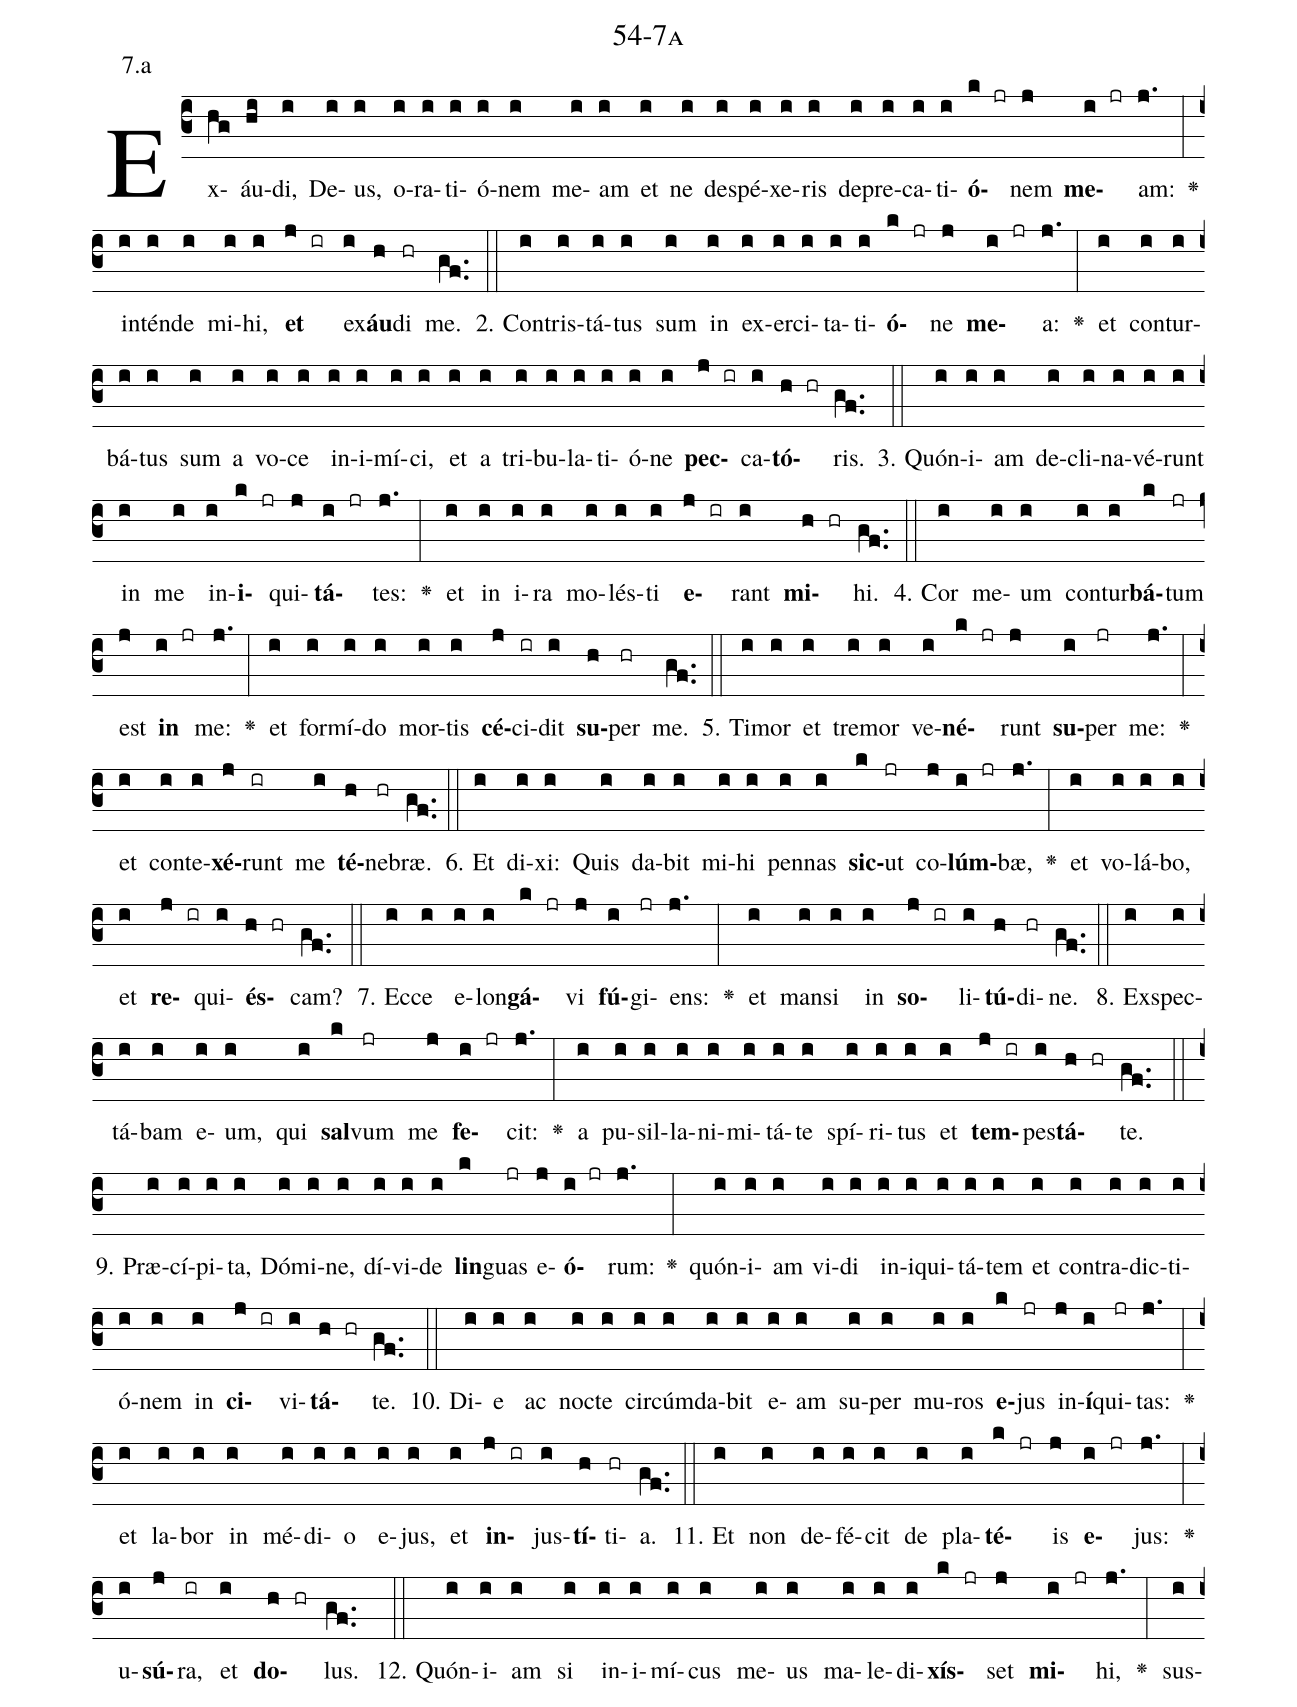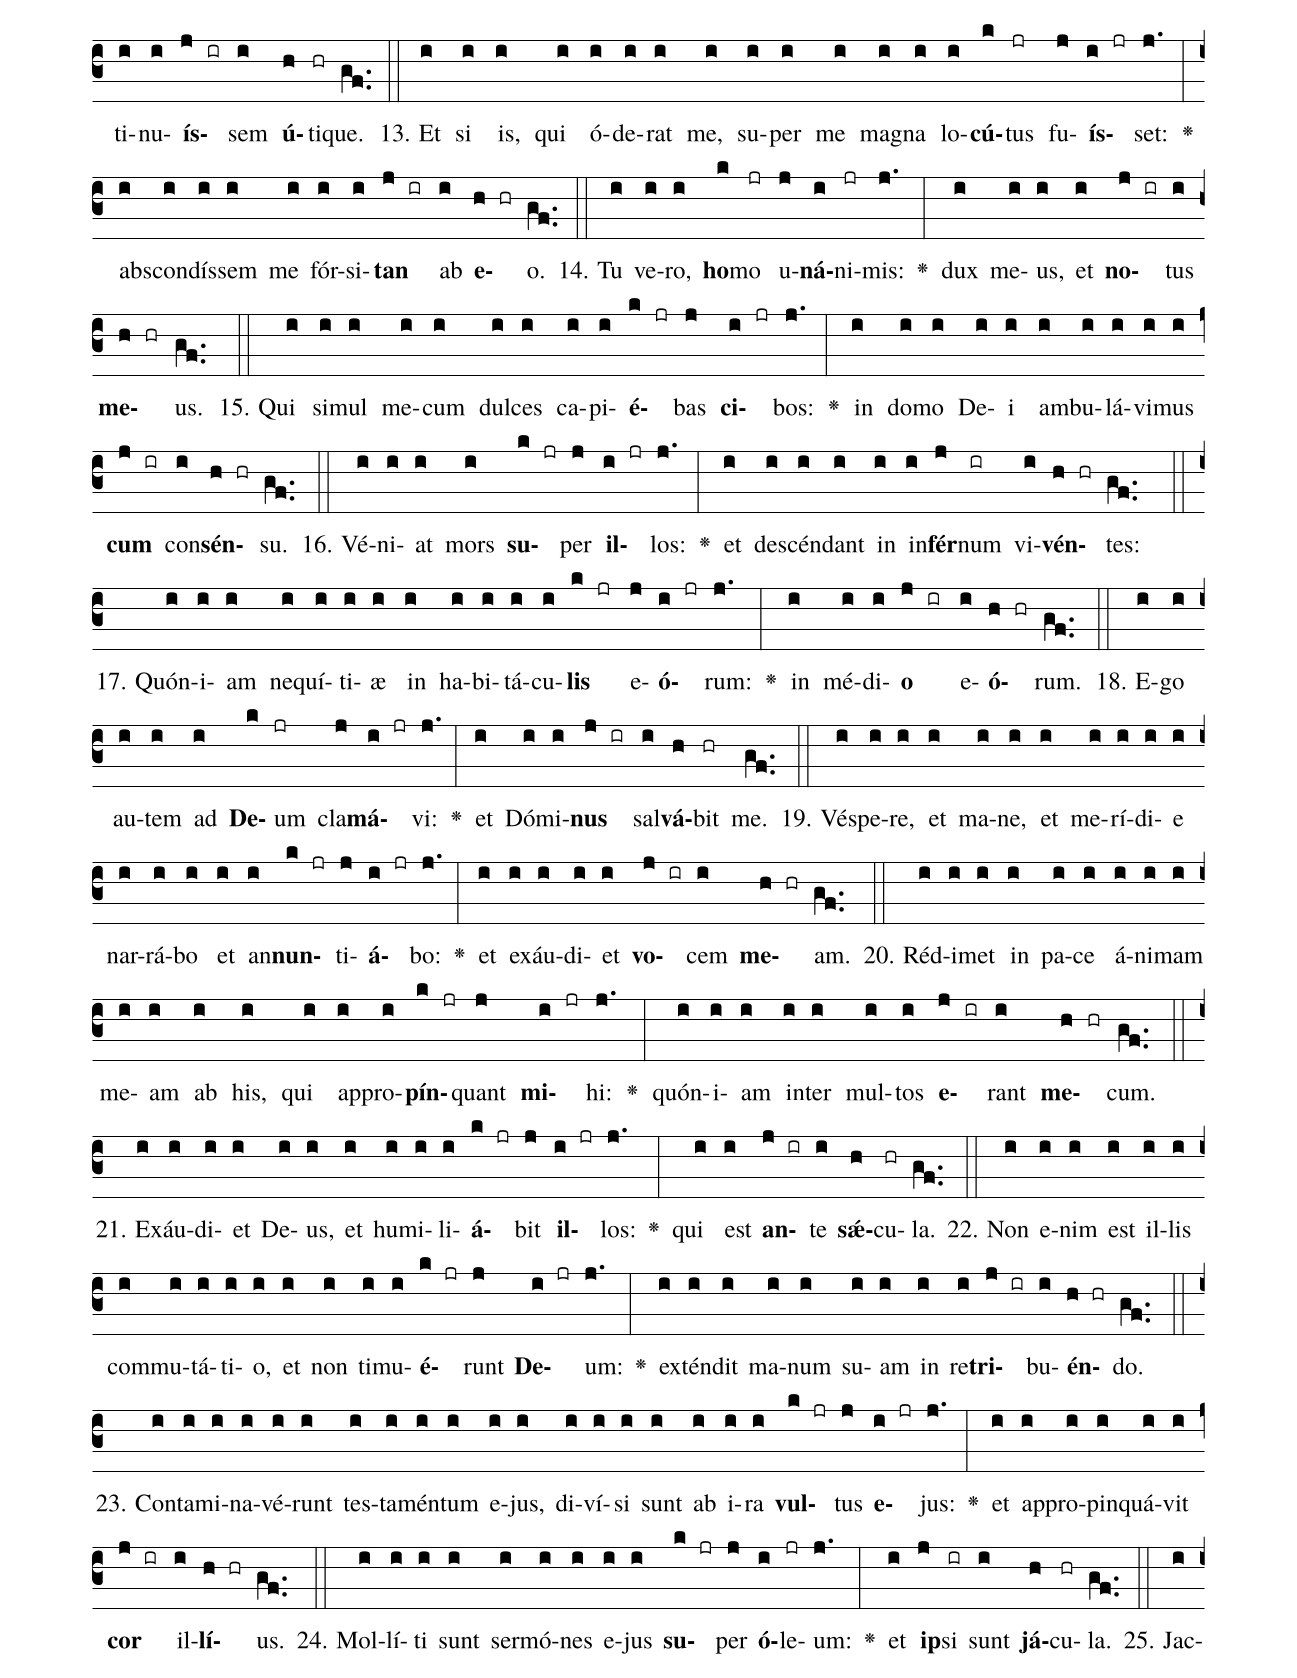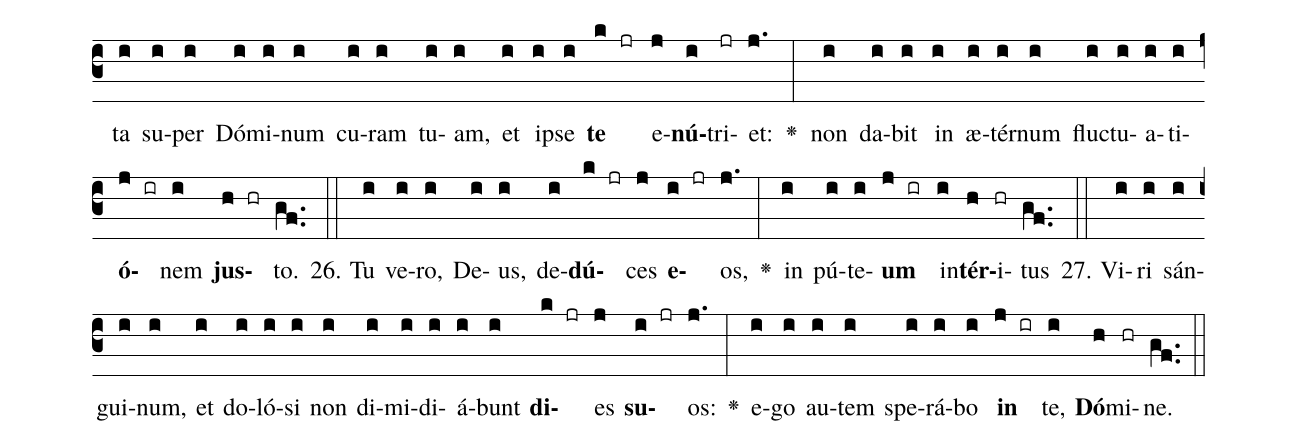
name: 54-7a;
annotation: 7.a;
%%
(c3)Ex(hg)áu(hi)di,(i) De(i)us,(i) o(i)ra(i)ti(i)ó(i)nem(i) me(i)am(i) et(i) ne(i) de(i)spé(i)xe(i)ris(i) de(i)pre(i)ca(i)ti(i)<b>ó</b>(k jr)nem(j) <b>me</b>(i jr)am:(j.) <v>\greheightstar</v>(:) in(i)tén(i)de(i) mi(i)hi,(i) <b>et</b>(j ir) ex(i)<b>áu</b>(h)di(hr) me.(gf..) (::)
2. Con(i)tris(i)tá(i)tus(i) sum(i) in(i) ex(i)er(i)ci(i)ta(i)ti(i)<b>ó</b>(k jr)ne(j) <b>me</b>(i jr)a:(j.) <v>\greheightstar</v>(:) et(i) con(i)tur(i)bá(i)tus(i) sum(i) a(i) vo(i)ce(i) in(i)i(i)mí(i)ci,(i) et(i) a(i) tri(i)bu(i)la(i)ti(i)ó(i)ne(i) <b>pec</b>(j ir)ca(i)<b>tó</b>(h hr)ris.(gf..) (::)
3. Quón(i)i(i)am(i) de(i)cli(i)na(i)vé(i)runt(i) in(i) me(i) in(i)<b>i</b>(k jr)qui(j)<b>tá</b>(i jr)tes:(j.) <v>\greheightstar</v>(:) et(i) in(i) i(i)ra(i) mo(i)lés(i)ti(i) <b>e</b>(j ir)rant(i) <b>mi</b>(h hr)hi.(gf..) (::)
4. Cor(i) me(i)um(i) con(i)tur(i)<b>bá</b>(k)tum(jr) est(j) <b>in</b>(i jr) me:(j.) <v>\greheightstar</v>(:) et(i) for(i)mí(i)do(i) mor(i)tis(i) <b>cé</b>(j)ci(ir)dit(i) <b>su</b>(h)per(hr) me.(gf..) (::)
5. Ti(i)mor(i) et(i) tre(i)mor(i) ve(i)<b>né</b>(k jr)runt(j) <b>su</b>(i)per(jr) me:(j.) <v>\greheightstar</v>(:) et(i) con(i)te(i)<b>xé</b>(j)runt(ir) me(i) <b>té</b>(h)ne(hr)bræ.(gf..) (::)
6. Et(i) di(i)xi:(i) Quis(i) da(i)bit(i) mi(i)hi(i) pen(i)nas(i) <b>sic</b>(k)ut(jr) co(j)<b>lúm</b>(i jr)bæ,(j.) <v>\greheightstar</v>(:) et(i) vo(i)lá(i)bo,(i) et(i) <b>re</b>(j ir)qui(i)<b>és</b>(h hr)cam?(gf..) (::)
7. Ec(i)ce(i) e(i)lon(i)<b>gá</b>(k jr)vi(j) <b>fú</b>(i)gi(jr)ens:(j.) <v>\greheightstar</v>(:) et(i) man(i)si(i) in(i) <b>so</b>(j ir)li(i)<b>tú</b>(h)di(hr)ne.(gf..) (::)
8. Ex(i)spec(i)tá(i)bam(i) e(i)um,(i) qui(i) <b>sal</b>(k)vum(jr) me(j) <b>fe</b>(i jr)cit:(j.) <v>\greheightstar</v>(:) a(i) pu(i)sil(i)la(i)ni(i)mi(i)tá(i)te(i) spí(i)ri(i)tus(i) et(i) <b>tem</b>(j ir)pes(i)<b>tá</b>(h hr)te.(gf..) (::)
9. Præ(i)cí(i)pi(i)ta,(i) Dó(i)mi(i)ne,(i) dí(i)vi(i)de(i) <b>lin</b>(k)guas(jr) e(j)<b>ó</b>(i jr)rum:(j.) <v>\greheightstar</v>(:) quón(i)i(i)am(i) vi(i)di(i) in(i)i(i)qui(i)tá(i)tem(i) et(i) con(i)tra(i)dic(i)ti(i)ó(i)nem(i) in(i) <b>ci</b>(j ir)vi(i)<b>tá</b>(h hr)te.(gf..) (::)
10. Di(i)e(i) ac(i) noc(i)te(i) cir(i)cúm(i)da(i)bit(i) e(i)am(i) su(i)per(i) mu(i)ros(i) <b>e</b>(k)jus(jr) in(j)<b>í</b>(i)qui(jr)tas:(j.) <v>\greheightstar</v>(:) et(i) la(i)bor(i) in(i) mé(i)di(i)o(i) e(i)jus,(i) et(i) <b>in</b>(j ir)jus(i)<b>tí</b>(h)ti(hr)a.(gf..) (::)
11. Et(i) non(i) de(i)fé(i)cit(i) de(i) pla(i)<b>té</b>(k jr)is(j) <b>e</b>(i jr)jus:(j.) <v>\greheightstar</v>(:) u(i)<b>sú</b>(j)ra,(ir) et(i) <b>do</b>(h hr)lus.(gf..) (::)
12. Quón(i)i(i)am(i) si(i) in(i)i(i)mí(i)cus(i) me(i)us(i) ma(i)le(i)di(i)<b>xís</b>(k jr)set(j) <b>mi</b>(i jr)hi,(j.) <v>\greheightstar</v>(:) sus(i)ti(i)nu(i)<b>ís</b>(j ir)sem(i) <b>ú</b>(h)ti(hr)que.(gf..) (::)
13. Et(i) si(i) is,(i) qui(i) ó(i)de(i)rat(i) me,(i) su(i)per(i) me(i) ma(i)gna(i) lo(i)<b>cú</b>(k)tus(jr) fu(j)<b>ís</b>(i jr)set:(j.) <v>\greheightstar</v>(:) abs(i)con(i)dís(i)sem(i) me(i) fór(i)si(i)<b>tan</b>(j ir) ab(i) <b>e</b>(h hr)o.(gf..) (::)
14. Tu(i) ve(i)ro,(i) <b>ho</b>(k)mo(jr) u(j)<b>ná</b>(i)ni(jr)mis:(j.) <v>\greheightstar</v>(:) dux(i) me(i)us,(i) et(i) <b>no</b>(j ir)tus(i) <b>me</b>(h hr)us.(gf..) (::)
15. Qui(i) si(i)mul(i) me(i)cum(i) dul(i)ces(i) ca(i)pi(i)<b>é</b>(k jr)bas(j) <b>ci</b>(i jr)bos:(j.) <v>\greheightstar</v>(:) in(i) do(i)mo(i) De(i)i(i) am(i)bu(i)lá(i)vi(i)mus(i) <b>cum</b>(j ir) con(i)<b>sén</b>(h hr)su.(gf..) (::)
16. Vé(i)ni(i)at(i) mors(i) <b>su</b>(k jr)per(j) <b>il</b>(i jr)los:(j.) <v>\greheightstar</v>(:) et(i) de(i)scén(i)dant(i) in(i) in(i)<b>fér</b>(j)num(ir) vi(i)<b>vén</b>(h hr)tes:(gf..) (::)
17. Quón(i)i(i)am(i) ne(i)quí(i)ti(i)æ(i) in(i) ha(i)bi(i)tá(i)cu(i)<b>lis</b>(k jr) e(j)<b>ó</b>(i jr)rum:(j.) <v>\greheightstar</v>(:) in(i) mé(i)di(i)<b>o</b>(j ir) e(i)<b>ó</b>(h hr)rum.(gf..) (::)
18. E(i)go(i) au(i)tem(i) ad(i) <b>De</b>(k)um(jr) cla(j)<b>má</b>(i jr)vi:(j.) <v>\greheightstar</v>(:) et(i) Dó(i)mi(i)<b>nus</b>(j ir) sal(i)<b>vá</b>(h)bit(hr) me.(gf..) (::)
19. Vés(i)pe(i)re,(i) et(i) ma(i)ne,(i) et(i) me(i)rí(i)di(i)e(i) nar(i)rá(i)bo(i) et(i) an(i)<b>nun</b>(k jr)ti(j)<b>á</b>(i jr)bo:(j.) <v>\greheightstar</v>(:) et(i) ex(i)áu(i)di(i)et(i) <b>vo</b>(j ir)cem(i) <b>me</b>(h hr)am.(gf..) (::)
20. Réd(i)i(i)met(i) in(i) pa(i)ce(i) á(i)ni(i)mam(i) me(i)am(i) ab(i) his,(i) qui(i) ap(i)pro(i)<b>pín</b>(k jr)quant(j) <b>mi</b>(i jr)hi:(j.) <v>\greheightstar</v>(:) quón(i)i(i)am(i) in(i)ter(i) mul(i)tos(i) <b>e</b>(j ir)rant(i) <b>me</b>(h hr)cum.(gf..) (::)
21. Ex(i)áu(i)di(i)et(i) De(i)us,(i) et(i) hu(i)mi(i)li(i)<b>á</b>(k jr)bit(j) <b>il</b>(i jr)los:(j.) <v>\greheightstar</v>(:) qui(i) est(i) <b>an</b>(j ir)te(i) <b>sǽ</b>(h)cu(hr)la.(gf..) (::)
22. Non(i) e(i)nim(i) est(i) il(i)lis(i) com(i)mu(i)tá(i)ti(i)o,(i) et(i) non(i) ti(i)mu(i)<b>é</b>(k jr)runt(j) <b>De</b>(i jr)um:(j.) <v>\greheightstar</v>(:) ex(i)tén(i)dit(i) ma(i)num(i) su(i)am(i) in(i) re(i)<b>tri</b>(j ir)bu(i)<b>én</b>(h hr)do.(gf..) (::)
23. Con(i)ta(i)mi(i)na(i)vé(i)runt(i) tes(i)ta(i)mén(i)tum(i) e(i)jus,(i) di(i)ví(i)si(i) sunt(i) ab(i) i(i)ra(i) <b>vul</b>(k jr)tus(j) <b>e</b>(i jr)jus:(j.) <v>\greheightstar</v>(:) et(i) ap(i)pro(i)pin(i)quá(i)vit(i) <b>cor</b>(j ir) il(i)<b>lí</b>(h hr)us.(gf..) (::)
24. Mol(i)lí(i)ti(i) sunt(i) ser(i)mó(i)nes(i) e(i)jus(i) <b>su</b>(k jr)per(j) <b>ó</b>(i)le(jr)um:(j.) <v>\greheightstar</v>(:) et(i) <b>ip</b>(j)si(ir) sunt(i) <b>já</b>(h)cu(hr)la.(gf..) (::)
25. Jac(i)ta(i) su(i)per(i) Dó(i)mi(i)num(i) cu(i)ram(i) tu(i)am,(i) et(i) ip(i)se(i) <b>te</b>(k jr) e(j)<b>nú</b>(i)tri(jr)et:(j.) <v>\greheightstar</v>(:) non(i) da(i)bit(i) in(i) æ(i)tér(i)num(i) fluc(i)tu(i)a(i)ti(i)<b>ó</b>(j ir)nem(i) <b>jus</b>(h hr)to.(gf..) (::)
26. Tu(i) ve(i)ro,(i) De(i)us,(i) de(i)<b>dú</b>(k jr)ces(j) <b>e</b>(i jr)os,(j.) <v>\greheightstar</v>(:) in(i) pú(i)te(i)<b>um</b>(j ir) in(i)<b>tér</b>(h)i(hr)tus(gf..) (::)
27. Vi(i)ri(i) sán(i)gui(i)num,(i) et(i) do(i)ló(i)si(i) non(i) di(i)mi(i)di(i)á(i)bunt(i) <b>di</b>(k jr)es(j) <b>su</b>(i jr)os:(j.) <v>\greheightstar</v>(:) e(i)go(i) au(i)tem(i) spe(i)rá(i)bo(i) <b>in</b>(j ir) te,(i) <b>Dó</b>(h)mi(hr)ne.(gf..) (::)
